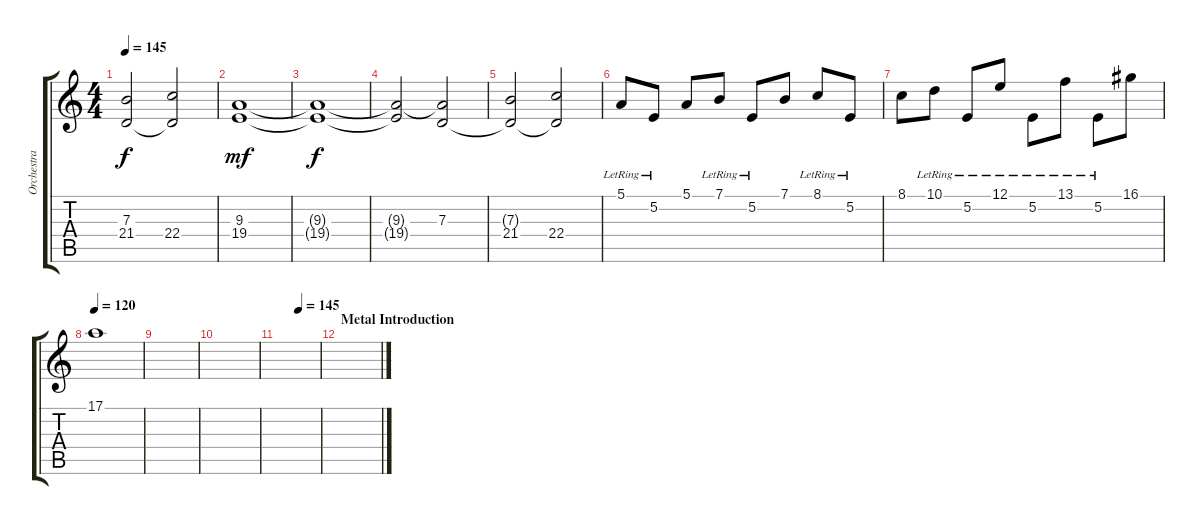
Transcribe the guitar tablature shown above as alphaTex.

\track ("Orchestra - Choirs" "Orchestra ") {instrument choiraahs}
\staff {score tabs}
\tuning (E4 B3 G3 D3 A2 E2) {hide}
\ts (4 4)
\tempo 145
\clef g2
\ks c
(7.3{t} 21.4).2{dy f} (7.3{t} 22.4).2 |
(9.3 19.4).1{dy mf volume 10} |
(9.3{t} 19.4{t}).1{dy f} |
(9.3{t} 19.4{t}).2 (7.3 19.4{t}).2 |
(7.3{t} 21.4).2 (7.3{t} 22.4).2 |
5.1{lr}.8{volume 13 balance 12 instrument acousticgrandpiano} 5.2{lr}.8 5.1.8 7.1{lr}.8 5.2{lr}.8 7.1.8 8.1{lr}.8 5.2{lr}.8 |
8.1.8 10.1{lr}.8 5.2{lr}.8 12.1{lr}.8 5.2{lr}.8 13.1{lr}.8 5.2{lr}.8 16.1.8 |
\tempo 120
17.1.1 |
|
|
\tempo (145 0.5)
|
\section ("" "Metal Introduction")
